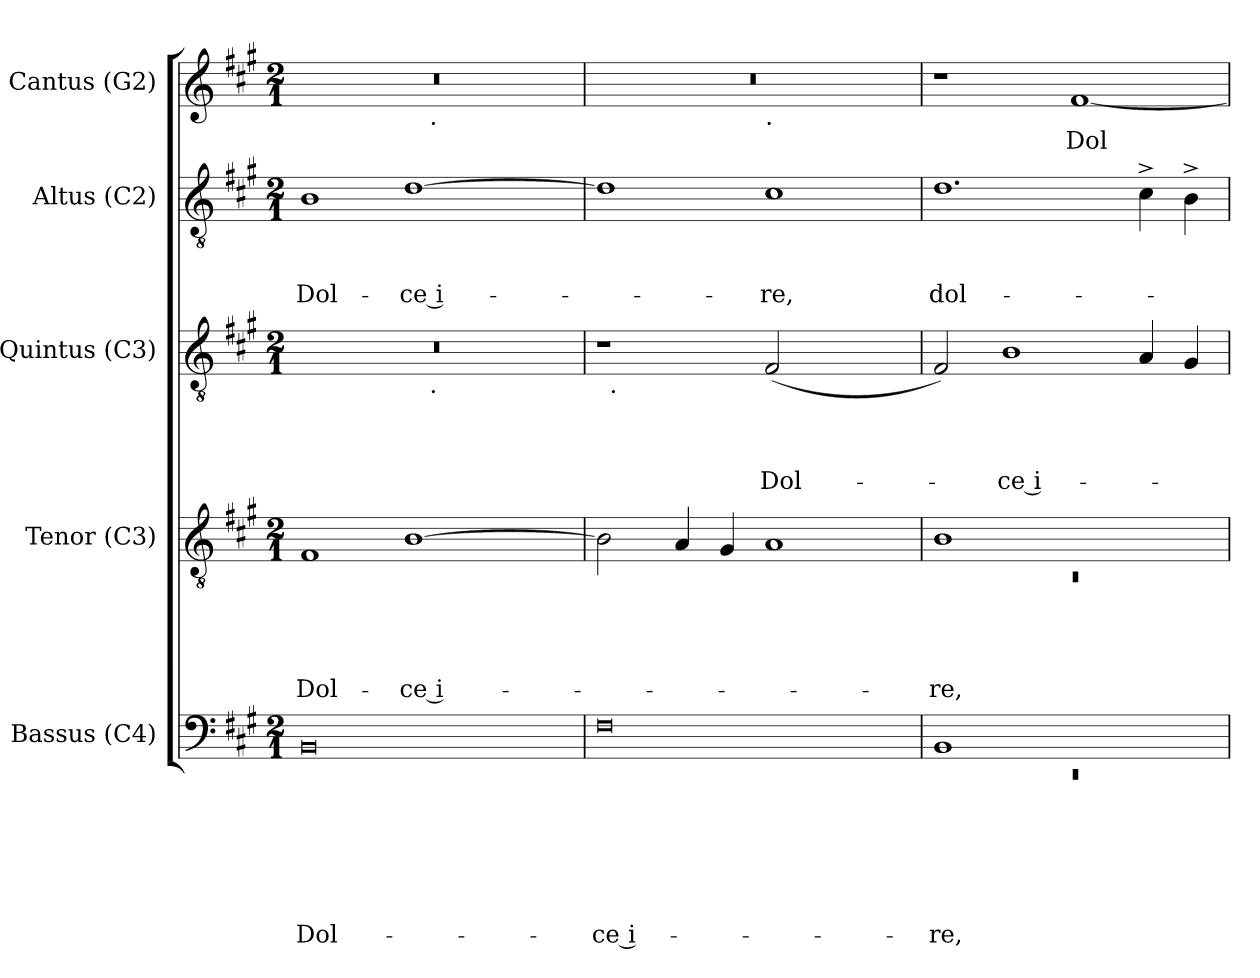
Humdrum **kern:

**kern	**text	**text	**text	**text	**text	**text	**text	**kern	**text	**text	**text	**text	**text	**kern	**text	**text	**text	**text	**kern	**text	**text	**text	**kern	**text
*part5	*part5	*part5	*part5	*part5	*part5	*part5	*part5	*part4	*part4	*part4	*part4	*part4	*part4	*part3	*part3	*part3	*part3	*part3	*part2	*part2	*part2	*part2	*part1	*part1
*staff5	*staff5	*staff5	*staff5	*staff5	*staff5	*staff5	*staff5	*staff4	*staff4	*staff4	*staff4	*staff4	*staff4	*staff3	*staff3	*staff3	*staff3	*staff3	*staff2	*staff2	*staff2	*staff2	*staff1	*staff1
*I"Bassus (C4)	*	*	*	*	*	*	*	*I"Tenor (C3)	*	*	*	*	*	*I"Quintus (C3)	*	*	*	*	*I"Altus (C2)	*	*	*	*I"Cantus (G2)	*
*I'B.	*	*	*	*	*	*	*	*I'T.	*	*	*	*	*	*I'Q.	*	*	*	*	*I'A.	*	*	*	*I'C.	*
*clefF4	*	*	*	*	*	*	*	*clefGv2	*	*	*	*	*	*clefGv2	*	*	*	*	*clefGv2	*	*	*	*clefG2	*
*k[f#c#g#]	*	*	*	*	*	*	*	*k[f#c#g#]	*	*	*	*	*	*k[f#c#g#]	*	*	*	*	*k[f#c#g#]	*	*	*	*k[f#c#g#]	*
*A:	*	*	*	*	*	*	*	*A:	*	*	*	*	*	*A:	*	*	*	*	*A:	*	*	*	*A:	*
*M2/1	*	*	*	*	*	*	*	*M2/1	*	*	*	*	*	*M2/1	*	*	*	*	*M2/1	*	*	*	*M2/1	*
=1	=1	=1	=1	=1	=1	=1	=1	=1	=1	=1	=1	=1	=1	=1	=1	=1	=1	=1	=1	=1	=1	=1	=1	=1
!	!	!	!	!	!	!	!LO:LY:b	!	!	!	!	!	!LO:LY:b	!	!	!	!	!	!	!	!	!LO:LY:b	!	!
*	*	*	*	*	*	*	*	*	*	*	*	*	*	*^	*	*	*	*	*	*	*	*	*^	*
0BB	.	.	.	.	.	.	Dol-	1F#	.	.	.	.	Dol-	0r	1ryy	.	.	.	.	1B	.	.	Dol-	0r	1ryy	.
!	!	!	!	!	!	!	!	!	!	!	!	!	!LO:LY:b	!	!	!	!	!	!	!	!	!	!LO:LY:b	!	!	!
.	.	.	.	.	.	.	.	[>1B	.	.	.	.	-ce i-	.	16.ryy	.	.	.	.	[>1d	.	.	-ce i-	.	16.ryy	.
!	!	!	!	!	!	!	!	!	!	!	!	!	!	!	!	!	!	!	!	!	!	!	!	!	!LO:TX:b:t=.	!
!	!	!	!	!	!	!	!	!	!	!	!	!	!	!	!LO:TX:b:t=.	!	!	!	!	!	!	!	!	!	!	!
.	.	.	.	.	.	.	.	.	.	.	.	.	.	.	2ryy	.	.	.	.	.	.	.	.	.	2ryy	.
.	.	.	.	.	.	.	.	.	.	.	.	.	.	.	4ryy	.	.	.	.	.	.	.	.	.	4ryy	.
.	.	.	.	.	.	.	.	.	.	.	.	.	.	.	8ryy	.	.	.	.	.	.	.	.	.	8ryy	.
.	.	.	.	.	.	.	.	.	.	.	.	.	.	.	32ryy	.	.	.	.	.	.	.	.	.	32ryy	.
=2	=2	=2	=2	=2	=2	=2	=2	=2	=2	=2	=2	=2	=2	=2	=2	=2	=2	=2	=2	=2	=2	=2	=2	=2	=2	=2
!	!	!	!	!	!	!	!LO:LY:b:rj	!	!	!	!	!	!	!	!	!	!	!	!	!	!	!	!	!	!	!
0F#	.	.	.	.	.	.	-ce i-	2B\]	.	.	.	.	.	1r	32ryy	.	.	.	.	1d]	.	.	.	0r	1ryy	.
!	!	!	!	!	!	!	!	!	!	!	!	!	!	!	!LO:TX:b:t=.	!	!	!	!	!	!	!	!	!	!	!
.	.	.	.	.	.	.	.	.	.	.	.	.	.	.	1ryy	.	.	.	.	.	.	.	.	.	.	.
.	.	.	.	.	.	.	.	4A/	.	.	.	.	.	.	.	.	.	.	.	.	.	.	.	.	.	.
.	.	.	.	.	.	.	.	4G#/	.	.	.	.	.	.	.	.	.	.	.	.	.	.	.	.	.	.
!	!	!	!	!	!	!	!	!	!	!	!	!	!	!	!	!	!	!	!	!	!	!	!	!	!LO:TX:b:t=.	!
!	!	!	!	!	!	!	!	!	!	!	!	!	!	!	!	!	!	!	!LO:LY:b	!	!	!	!LO:LY:b	!	!	!
.	.	.	.	.	.	.	.	1A	.	.	.	.	.	(<2F#/	.	.	.	.	Dol-	1c#	.	.	-re,	.	1ryy	.
.	.	.	.	.	.	.	.	.	.	.	.	.	.	.	2ryy	.	.	.	.	.	.	.	.	.	.	.
.	.	.	.	.	.	.	.	.	.	.	.	.	.	2ryy	.	.	.	.	.	.	.	.	.	.	.	.
.	.	.	.	.	.	.	.	.	.	.	.	.	.	.	4...ryy	.	.	.	.	.	.	.	.	.	.	.
=3	=3	=3	=3	=3	=3	=3	=3	=3	=3	=3	=3	=3	=3	=3	=3	=3	=3	=3	=3	=3	=3	=3	=3	=3	=3	=3
*^	*	*	*	*	*	*	*	*^	*	*	*	*	*	*	*	*	*	*	*	*	*	*	*	*	*	*
!	!LO:N:vis=1	!	!	!	!	!	!	!LO:LY:b	!	!LO:N:vis=1	!	!	!	!	!LO:LY:b	!	!	!	!	!	!	!	!	!	!LO:LY:b	!	!	!
*	*	*	*	*	*	*	*	*	*	*	*	*	*	*	*	*v	*v	*	*	*	*	*	*	*	*	*v	*v	*
1BB	0rEE	.	.	.	.	.	.	-re,	1B	0rC	.	.	.	.	-re,	2F#/)	.	.	.	.	1.d	.	.	dol-	1r	.
!	!	!	!	!	!	!	!	!	!	!	!	!	!	!	!	!	!	!	!	!LO:LY:b	!	!	!	!	!	!
.	.	.	.	.	.	.	.	.	.	.	.	.	.	.	.	1B	.	.	.	-ce i-	.	.	.	.	.	.
!	!	!	!	!	!	!	!	!	!	!	!	!	!	!	!	!	!	!	!	!	!	!	!	!	!	!LO:LY:b
1ryy	.	.	.	.	.	.	.	.	1ryy	.	.	.	.	.	.	.	.	.	.	.	.	.	.	.	[<1f#	Dol-
.	.	.	.	.	.	.	.	.	.	.	.	.	.	.	.	4A/	.	.	.	.	4c#^>\	.	.	.	.	.
.	.	.	.	.	.	.	.	.	.	.	.	.	.	.	.	4G#/	.	.	.	.	4B^>\	.	.	.	.	.
*v	*v	*	*	*	*	*	*	*	*	*	*	*	*	*	*	*	*	*	*	*	*	*	*	*	*	*
*	*	*	*	*	*	*	*	*v	*v	*	*	*	*	*	*	*	*	*	*	*	*	*	*	*	*
=	=	=	=	=	=	=	=	=	=	=	=	=	=	=	=	=	=	=	=	=	=	=	=	=
*-	*-	*-	*-	*-	*-	*-	*-	*-	*-	*-	*-	*-	*-	*-	*-	*-	*-	*-	*-	*-	*-	*-	*-	*-
